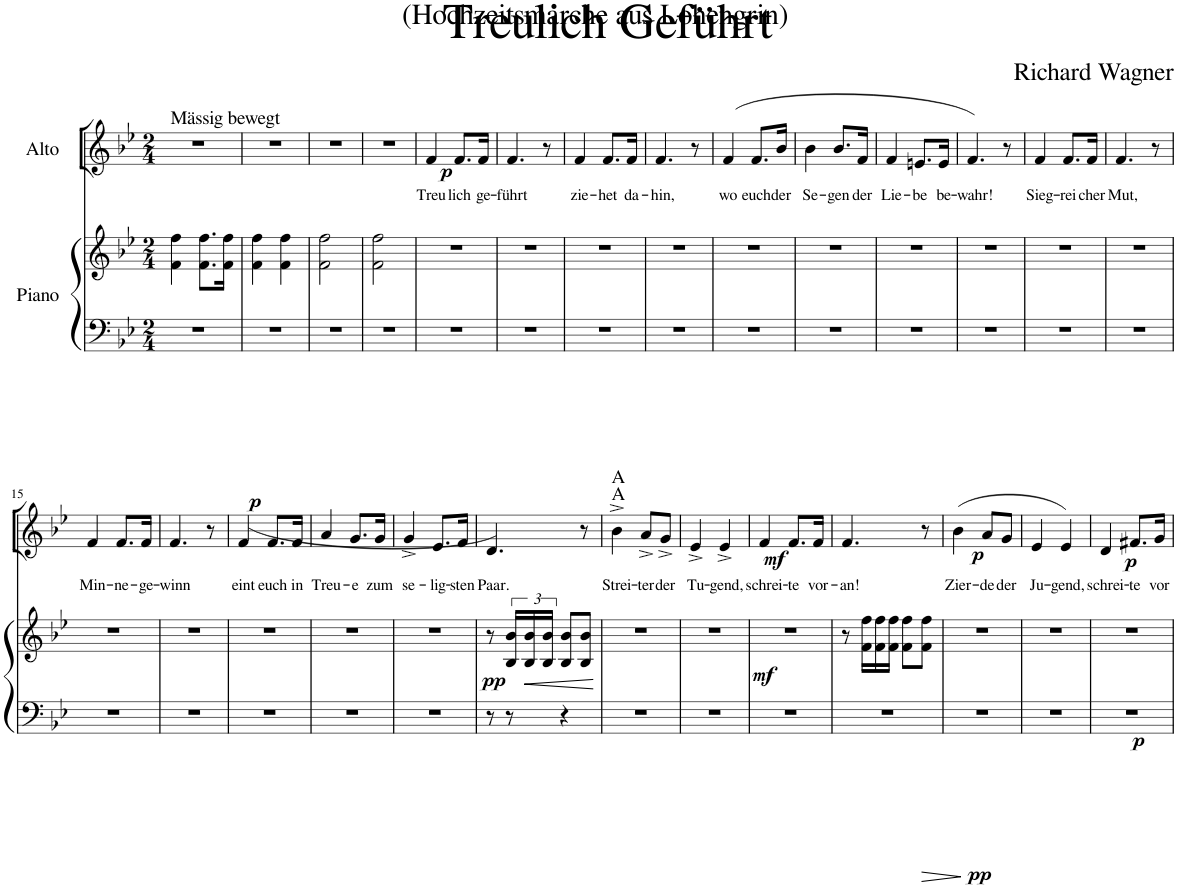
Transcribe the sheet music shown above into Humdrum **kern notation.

**kern	**kern	**dynam	**kern	**text	**dynam
*part2	*part2	*part2	*part1	*part1	*part1
*staff3	*staff2	*staff2/3	*staff1	*staff1	*staff1
*I"Piano	*	*	*I"Alto	*	*
*clefF4	*clefG2	*	*clefG2	*	*
*	*	*	*Trd1c2	*	*
*k[b-e-]	*k[b-e-]	*	*k[b-e-]	*	*
*M2/4	*M2/4	*	*M2/4	*	*
=1	=1	=1	=1	=1	=1
!	!	!	!LO:TX:a:t=Mässig bewegt	!	!
!	!	!LO:DY:b=2	!	!	!
2r	4f\ 4ff\	p	2r	.	.
.	8.f\ 8.ff\L	.	.	.	.
.	16f\ 16ff\Jk	.	.	.	.
=2	=2	=2	=2	=2	=2
2r	4f\ 4ff\	.	2r	.	.
.	4f\ 4ff\	.	.	.	.
=3	=3	=3	=3	=3	=3
2r	2f\ 2ff\	.	2r	.	.
=4	=4	=4	=4	=4	=4
2r	2f\ 2ff\	.	2r	.	.
=5	=5	=5	=5	=5	=5
!	!	!	!	!LO:LY:b	!LO:DY:b
2r	2r	.	4f/	Treu-	p
!	!	!	!	!LO:LY:b	!
.	.	.	8.f/L	-lich	.
!	!	!	!	!LO:LY:b	!
.	.	.	16f/Jk	ge-	.
=6	=6	=6	=6	=6	=6
!	!	!	!	!LO:LY:b	!
2r	2r	.	4.f/	-führt	.
.	.	.	8r	.	.
=7	=7	=7	=7	=7	=7
!	!	!	!	!LO:LY:b	!
2r	2r	.	4f/	zie-	.
!	!	!	!	!LO:LY:b	!
.	.	.	8.f/L	-het	.
!	!	!	!	!LO:LY:b	!
.	.	.	16f/Jk	da-	.
=8	=8	=8	=8	=8	=8
!	!	!	!	!LO:LY:b	!
2r	2r	.	4.f/	-hin,	.
.	.	.	8r	.	.
=9	=9	=9	=9	=9	=9
!	!	!	!	!LO:LY:b	!
2r	2r	.	(4f/	wo	.
!	!	!	!	!LO:LY:b	!
.	.	.	8.f/L	euch	.
!	!	!	!	!LO:LY:b	!
.	.	.	16b-/Jk	der	.
=10	=10	=10	=10	=10	=10
!	!	!	!	!LO:LY:b	!
2r	2r	.	4b-\	Se-	.
!	!	!	!	!LO:LY:b	!
.	.	.	8.b-/L	-gen	.
!	!	!	!	!LO:LY:b	!
.	.	.	16f/Jk	der	.
=11	=11	=11	=11	=11	=11
!	!	!	!	!LO:LY:b	!
2r	2r	.	4f/	Lie-	.
!	!	!	!	!LO:LY:b	!
.	.	.	8.en/L	-be	.
!	!	!	!	!LO:LY:b	!
.	.	.	16e/Jk	be-	.
=12	=12	=12	=12	=12	=12
!	!	!	!	!LO:LY:b	!
2r	2r	.	4.f/)	-wahr!	.
.	.	.	8r	.	.
=13	=13	=13	=13	=13	=13
!	!	!	!	!LO:LY:b	!
2r	2r	.	4f/	Sieg-	.
!	!	!	!	!LO:LY:b	!
.	.	.	8.f/L	-rei-	.
!	!	!	!	!LO:LY:b	!
.	.	.	16f/Jk	-cher	.
=14	=14	=14	=14	=14	=14
!	!	!	!	!LO:LY:b	!
2r	2r	.	4.f/	Mut,	.
.	.	.	8r	.	.
!!LO:LB:g=z
=15	=15	=15	=15	=15	=15
!	!	!	!	!LO:LY:b	!
2r	2r	.	4f/	Min-	.
!	!	!	!	!LO:LY:b	!
.	.	.	8.f/L	-ne-	.
!	!	!	!	!LO:LY:b	!
.	.	.	16f/Jk	-ge-	.
=16	=16	=16	=16	=16	=16
!	!	!	!	!LO:LY:b	!
2r	2r	.	4.f/	-winn	.
.	.	.	8r	.	.
=17	=17	=17	=17	=17	=17
!	!	!	!	!LO:LY:b	!
2r	2r	.	(4f/	eint	.
!	!	!	!	!LO:LY:b	!
.	.	.	8.f/L	euch	.
!	!	!	!	!LO:LY:b	!
.	.	.	16f/Jk	in	.
=18	=18	=18	=18	=18	=18
!	!	!	!	!LO:LY:b	!
2r	2r	.	4a/	Treu-	.
!	!	!	!	!LO:LY:b	!
.	.	.	8.g/L	-e	.
!	!	!	!	!LO:LY:b	!
.	.	.	16g/Jk	zum	.
=19	=19	=19	=19	=19	=19
!	!	!	!	!LO:LY:b	!
2r	2r	.	4g^/	se-	.
!	!	!	!	!LO:LY:b	!
.	.	.	8.e-/L	-lig-	.
!	!	!	!	!LO:LY:b	!
.	.	.	16f/Jk	-sten	.
=20	=20	=20	=20	=20	=20
!	!	!LO:DY:b	!	!LO:LY:b	!
8r	8r	pp	4.d/)	Paar.	.
8r	24B-/ 24b-/LL	.	.	.	.
!	!	!LO:HP:b	!	!	!
.	24B-/ 24b-/	<	.	.	.
.	24B-/ 24b-/JJ	.	.	.	.
4r	8B-/ 8b-/L	.	.	.	.
.	8B-/ 8b-/J	.	8r	.	.
.	.	[	.	.	.
=21	=21	=21	=21	=21	=21
!	!	!	!LO:TX:a:t=A	!	!
!	!	!	!LO:TX:a:t=A	!	!
!	!	!	!	!LO:LY:b	!
2r	2r	.	4b-^\	Strei-	.
!	!	!	!	!LO:LY:b	!
.	.	.	8a^/L	-ter	.
!	!	!	!	!LO:LY:b	!
.	.	.	8g^/J	der	.
=22	=22	=22	=22	=22	=22
!	!	!	!	!LO:LY:b	!
2r	2r	.	4e-^/	Tu-	.
!	!	!	!	!LO:LY:b	!
.	.	.	4e-^/	-gend,	.
=23	=23	=23	=23	=23	=23
!	!	!LO:DY:b	!	!LO:LY:b	!LO:DY:b
2r	2r	mf	4f/	schrei-	mf
!	!	!	!	!LO:LY:b	!
.	.	.	8.f/L	-te	.
!	!	!	!	!LO:LY:b	!
.	.	.	16f/Jk	vor-	.
=24	=24	=24	=24	=24	=24
!	!	!	!	!LO:LY:b	!
2r	8r	.	4.f/	-an!	.
*	*Xtuplet	*	*	*	*
.	24f\ 24ff\LL	.	.	.	.
.	24f\ 24ff\	.	.	.	.
.	24f\ 24ff\JJ	.	.	.	.
.	8f\ 8ff\L	.	.	.	.
.	8f\ 8ff\J	.	8r	.	.
=25	=25	=25	=25	=25	=25
!	!	!LO:DY:b=2	!	!LO:LY:b	!LO:DY:b
2r	2r	pp	(4b-\	Zier-	p
!	!	!	!	!LO:LY:b	!
.	.	.	8a/L	-de	.
!	!	!	!	!LO:LY:b	!
.	.	.	8g/J	der	.
=26	=26	=26	=26	=26	=26
!	!	!	!	!LO:LY:b	!
2r	2r	.	4e-/	Ju-	.
!	!	!	!	!LO:LY:b	!
.	.	.	4e-/)	-gend,	.
=27	=27	=27	=27	=27	=27
!	!	!LO:DY:b=2	!	!LO:LY:b	!LO:DY:b
2r	2r	p	4d/	schrei-	p
!	!	!	!	!LO:LY:b	!
.	.	.	8.f#X/L	-te	.
!	!	!	!	!LO:LY:b	!
.	.	.	16g/Jk	vor-	.
=	=	=	=	=	=
*-	*-	*-	*-	*-	*-
